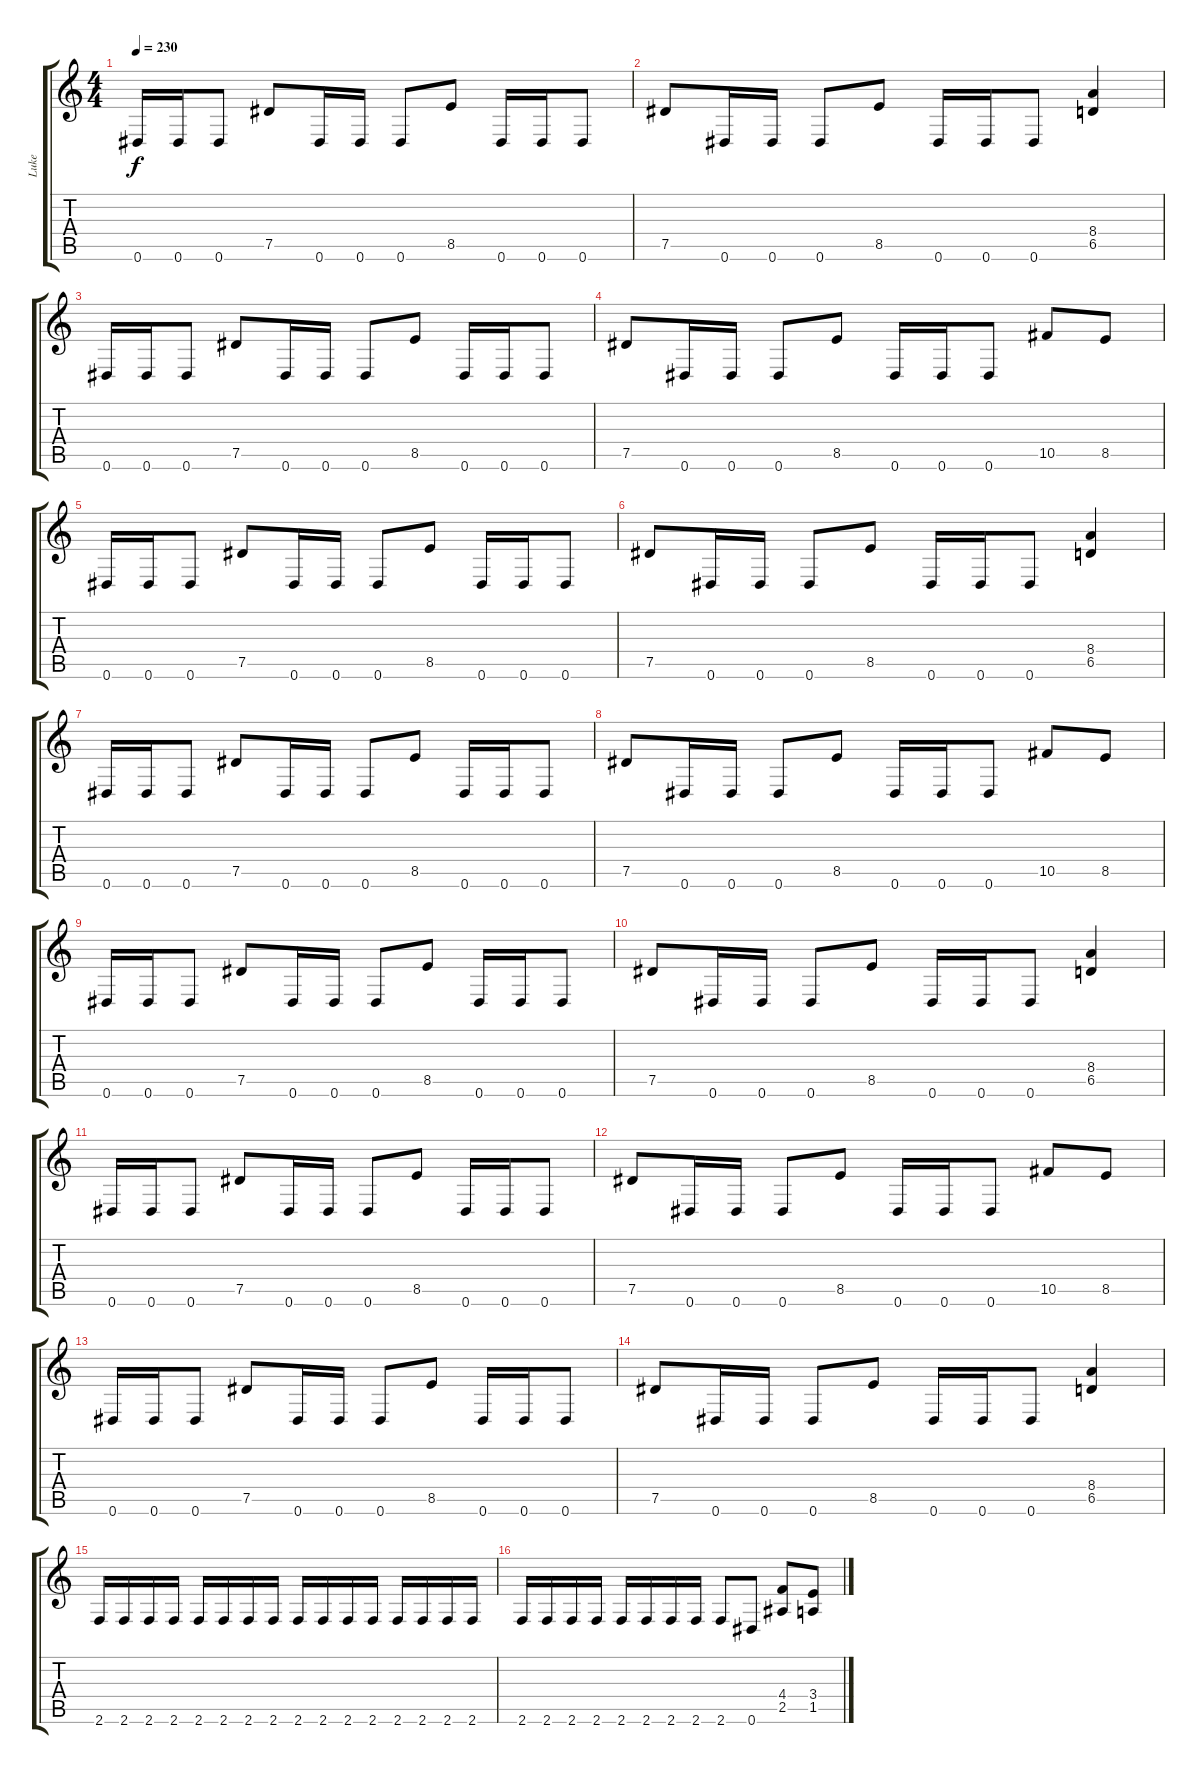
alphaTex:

\track ("Luke" "Luke") {instrument distortionguitar}
\staff {score tabs}
\tuning (Eb4 Bb3 Gb3 Db3 Ab2 Eb2) {hide}
\ts (4 4)
\tempo 230
\clef g2
\ks c
0.6.16{dy f} 0.6.16 0.6.8 7.5.8 0.6.16 0.6.16 0.6.8 8.5.8 0.6.16 0.6.16 0.6.8 |
7.5.8 0.6.16 0.6.16 0.6.8 8.5.8 0.6.16 0.6.16 0.6.8 (8.4 6.5).4 |
0.6.16 0.6.16 0.6.8 7.5.8 0.6.16 0.6.16 0.6.8 8.5.8 0.6.16 0.6.16 0.6.8 |
7.5.8 0.6.16 0.6.16 0.6.8 8.5.8 0.6.16 0.6.16 0.6.8 10.5.8 8.5.8 |
0.6.16 0.6.16 0.6.8 7.5.8 0.6.16 0.6.16 0.6.8 8.5.8 0.6.16 0.6.16 0.6.8 |
7.5.8 0.6.16 0.6.16 0.6.8 8.5.8 0.6.16 0.6.16 0.6.8 (8.4 6.5).4 |
0.6.16 0.6.16 0.6.8 7.5.8 0.6.16 0.6.16 0.6.8 8.5.8 0.6.16 0.6.16 0.6.8 |
7.5.8 0.6.16 0.6.16 0.6.8 8.5.8 0.6.16 0.6.16 0.6.8 10.5.8 8.5.8 |
0.6.16 0.6.16 0.6.8 7.5.8 0.6.16 0.6.16 0.6.8 8.5.8 0.6.16 0.6.16 0.6.8 |
7.5.8 0.6.16 0.6.16 0.6.8 8.5.8 0.6.16 0.6.16 0.6.8 (8.4 6.5).4 |
0.6.16 0.6.16 0.6.8 7.5.8 0.6.16 0.6.16 0.6.8 8.5.8 0.6.16 0.6.16 0.6.8 |
7.5.8 0.6.16 0.6.16 0.6.8 8.5.8 0.6.16 0.6.16 0.6.8 10.5.8 8.5.8 |
0.6.16 0.6.16 0.6.8 7.5.8 0.6.16 0.6.16 0.6.8 8.5.8 0.6.16 0.6.16 0.6.8 |
7.5.8 0.6.16 0.6.16 0.6.8 8.5.8 0.6.16 0.6.16 0.6.8 (8.4 6.5).4 |
2.6.16 2.6.16 2.6.16 2.6.16 2.6.16 2.6.16 2.6.16 2.6.16 2.6.16 2.6.16 2.6.16 2.6.16 2.6.16 2.6.16 2.6.16 2.6.16 |
2.6.16 2.6.16 2.6.16 2.6.16 2.6.16 2.6.16 2.6.16 2.6.16 2.6.8 0.6.8 (4.4 2.5).8 (3.4 1.5).8
